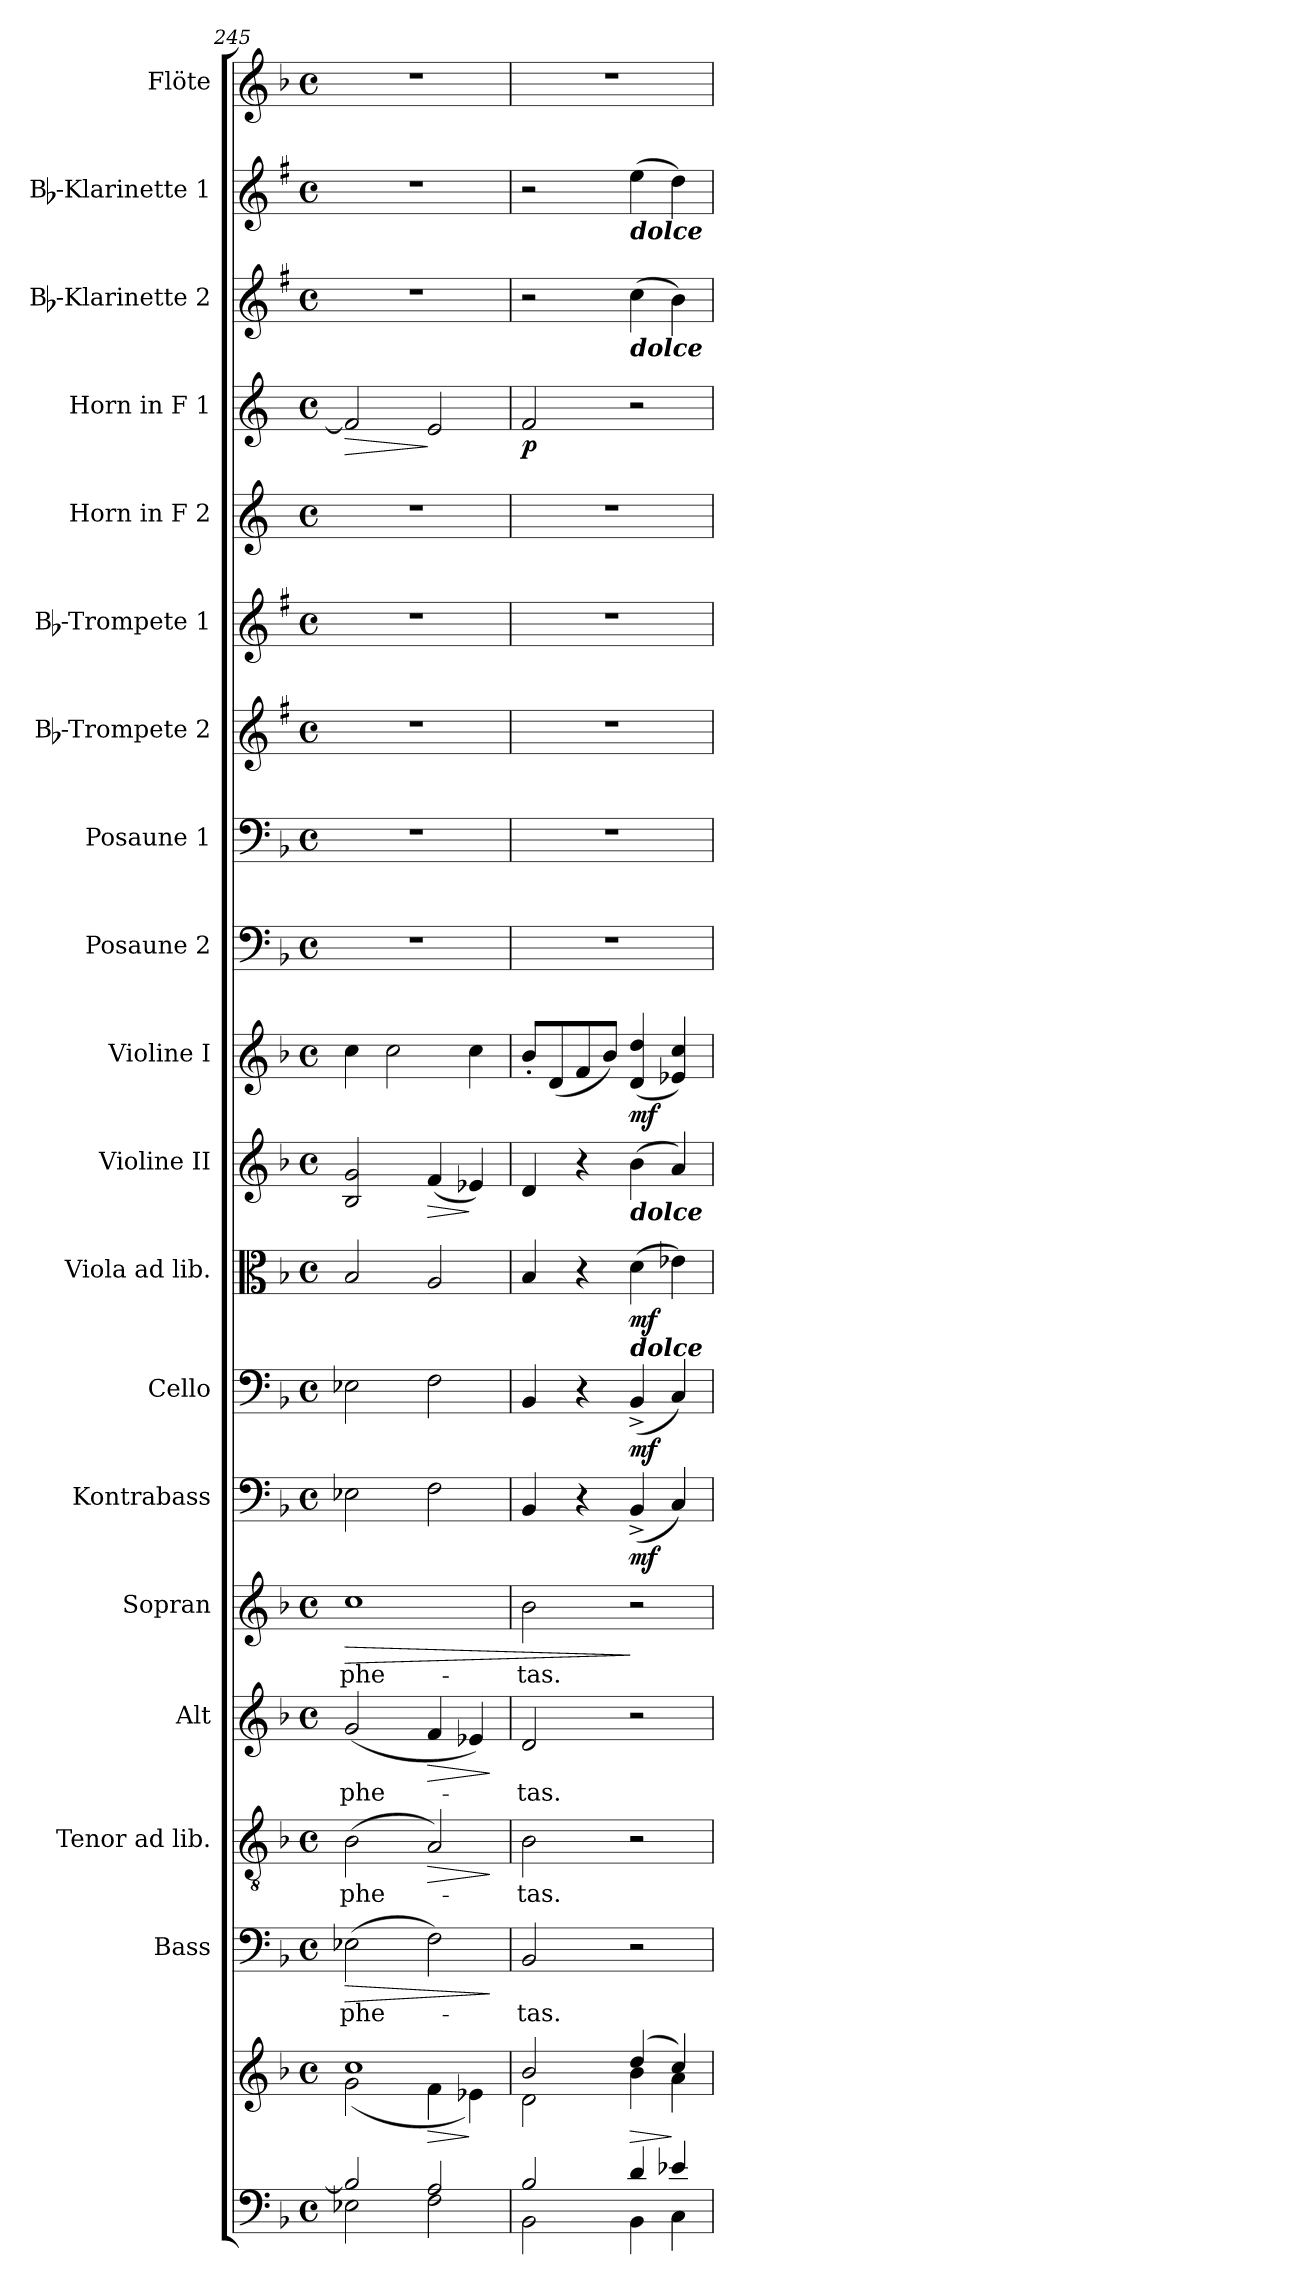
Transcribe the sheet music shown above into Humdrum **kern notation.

**kern	**kern	**dynam	**kern	**text	**dynam	**kern	**text	**dynam	**kern	**text	**dynam	**kern	**text	**dynam	**kern	**dynam	**kern	**dynam	**kern	**dynam	**kern	**dynam	**kern	**dynam	**kern	**kern	**kern	**kern	**kern	**kern	**dynam	**kern	**kern	**kern
*part19	*part19	*part19	*part18	*part18	*part18	*part17	*part17	*part17	*part16	*part16	*part16	*part15	*part15	*part15	*part14	*part14	*part13	*part13	*part12	*part12	*part11	*part11	*part10	*part10	*part9	*part8	*part7	*part6	*part5	*part4	*part4	*part3	*part2	*part1
*staff20	*staff19	*staff19/20	*staff18	*staff18	*staff18	*staff17	*staff17	*staff17	*staff16	*staff16	*staff16	*staff15	*staff15	*staff15	*staff14	*staff14	*staff13	*staff13	*staff12	*staff12	*staff11	*staff11	*staff10	*staff10	*staff9	*staff8	*staff7	*staff6	*staff5	*staff4	*staff4	*staff3	*staff2	*staff1
*	*	*	*I"Bass	*	*	*I"Tenor ad lib.	*	*	*I"Alt	*	*	*I"Sopran	*	*	*I"Kontrabass	*	*I"Cello	*	*I"Viola ad lib.	*	*I"Violine II	*	*I"Violine I	*	*I"Posaune 2	*I"Posaune 1	*I"Bb-Trompete 2	*I"Bb-Trompete 1	*I"Horn in F 2	*I"Horn in F 1	*	*I"Bb-Klarinette 2	*I"Bb-Klarinette 1	*I"Flöte
*	*	*	*I'B.	*	*	*I'T.	*	*	*I'A.	*	*	*I'S.	*	*	*I'Kb.	*	*	*	*I'Vla.	*	*I'Vl. II	*	*I'Vl. I	*	*I'Pos. 2	*I'Pos. 1	*I'Bb Trp. 2	*I'Bb Trp. 1	*	*	*	*I'Bb Kl. 2	*I'Bb Kl. 1	*I'Fl.
*clefF4	*clefG2	*	*clefF4	*	*	*clefGv2	*	*	*clefG2	*	*	*clefG2	*	*	*clefF4	*	*clefF4	*	*clefC3	*	*clefG2	*	*clefG2	*	*clefF4	*clefF4	*clefG2	*clefG2	*clefG2	*clefG2	*	*clefG2	*clefG2	*clefG2
*	*	*	*	*	*	*	*	*	*	*	*	*	*	*	*ITrd7c12	*	*	*	*	*	*	*	*	*	*	*	*ITrd1c2	*ITrd1c2	*ITrd4c7	*ITrd4c7	*	*ITrd1c2	*ITrd1c2	*
*k[b-]	*k[b-]	*	*k[b-]	*	*	*k[b-]	*	*	*k[b-]	*	*	*k[b-]	*	*	*k[b-]	*	*k[b-]	*	*k[b-]	*	*k[b-]	*	*k[b-]	*	*k[b-]	*k[b-]	*k[b-]	*k[b-]	*k[b-]	*k[b-]	*	*k[b-]	*k[b-]	*k[b-]
*F:	*F:	*	*F:	*	*	*F:	*	*	*F:	*	*	*F:	*	*	*F:	*	*F:	*	*F:	*	*F:	*	*F:	*	*F:	*F:	*F:	*F:	*F:	*F:	*	*F:	*F:	*F:
*M4/4	*M4/4	*	*M4/4	*	*	*M4/4	*	*	*M4/4	*	*	*M4/4	*	*	*M4/4	*	*M4/4	*	*M4/4	*	*M4/4	*	*M4/4	*	*M4/4	*M4/4	*M4/4	*M4/4	*M4/4	*M4/4	*	*M4/4	*M4/4	*M4/4
*met(c)	*met(c)	*	*met(c)	*	*	*met(c)	*	*	*met(c)	*	*	*met(c)	*	*	*met(c)	*	*met(c)	*	*met(c)	*	*met(c)	*	*met(c)	*	*met(c)	*met(c)	*met(c)	*met(c)	*met(c)	*met(c)	*	*met(c)	*met(c)	*met(c)
=245	=245	=245	=245	=245	=245	=245	=245	=245	=245	=245	=245	=245	=245	=245	=245	=245	=245	=245	=245	=245	=245	=245	=245	=245	=245	=245	=245	=245	=245	=245	=245	=245	=245	=245
*^	*^	*	*	*	*	*	*	*	*	*	*	*	*	*	*	*	*	*	*	*	*	*	*	*	*	*	*	*	*	*	*	*	*	*
!	!	!	!	!	!	!LO:LY:b	!LO:HP:b	!	!LO:LY:b	!	!	!LO:LY:b	!	!	!LO:LY:b	!LO:HP:b	!	!	!	!	!	!	!	!	!	!	!	!	!	!	!	!	!LO:HP:b	!	!	!
2B-/]	2E-X\	1cc	(<2g\	.	(>2E-X\	-phe-	>	(>2B-\	-phe-	.	(<2g/	-phe-	.	1cc	-phe-	>	2EE-X\	.	2E-X\	.	2B-/	.	2B-/ 2g/	.	4cc\	.	1r	1r	1r	1r	1r	2B-/]	>	1r	1r	1r
.	.	.	.	.	.	.	.	.	.	.	.	.	.	.	.	.	.	.	.	.	.	.	.	.	2cc\	.	.	.	.	.	.	.	.	.	.	.
!	!	!	!	!LO:HP:b	!	!	!	!	!	!LO:HP:b	!	!	!LO:HP:b	!	!	!	!	!	!	!	!	!	!	!LO:HP:b	!	!	!	!	!	!	!	!	!	!	!	!
2A/	2F\	.	4f\	>	2F\)	.	.	2A/)	.	>	4f/	.	>	.	.	.	2FF\	.	2F\	.	2A/	.	(<4f/	>	.	.	.	.	.	.	.	2A/	]	.	.	.
.	.	.	4e-X\)	]	.	.	.	.	.	.	4e-X/)	.	.	.	.	.	.	.	.	.	.	.	4e-X/)	]	4cc\	.	.	.	.	.	.	.	.	.	.	.
*v	*v	*	*	*	*	*	*	*	*	*	*	*	*	*	*	*	*	*	*	*	*	*	*	*	*	*	*	*	*	*	*	*	*	*	*	*
*	*v	*v	*	*	*	*	*	*	*	*	*	*	*	*	*	*	*	*	*	*	*	*	*	*	*	*	*	*	*	*	*	*	*	*	*
.	.	.	.	.	]	.	.	]	.	.	]	.	.	.	.	.	.	.	.	.	.	.	.	.	.	.	.	.	.	.	.	.	.	.
=246	=246	=246	=246	=246	=246	=246	=246	=246	=246	=246	=246	=246	=246	=246	=246	=246	=246	=246	=246	=246	=246	=246	=246	=246	=246	=246	=246	=246	=246	=246	=246	=246	=246	=246
*^	*^	*	*	*	*	*	*	*	*	*	*	*	*	*	*	*	*	*	*	*	*	*	*	*	*	*	*	*	*	*	*	*	*	*
!	!	!	!	!	!	!LO:LY:b	!	!	!LO:LY:b	!	!	!LO:LY:b	!	!	!LO:LY:b	!	!	!	!	!	!	!	!	!	!	!	!	!	!	!	!	!	!LO:DY:b	!	!	!
2B-/	2BB-\	2b-/	2d\	.	2BB-/	-tas.	.	2B-\	-tas.	.	2d/	-tas.	.	2b-\	-tas.	.	4BBB-/	.	4BB-/	.	4B-/	.	4d/	.	8b-'</L	.	1r	1r	1r	1r	1r	2B-/	p	2r	2r	1r
.	.	.	.	.	.	.	.	.	.	.	.	.	.	.	.	.	.	.	.	.	.	.	.	.	(<8d/	.	.	.	.	.	.	.	.	.	.	.
.	.	.	.	.	.	.	.	.	.	.	.	.	.	.	.	.	4r	.	4r	.	4r	.	4r	.	8f/	.	.	.	.	.	.	.	.	.	.	.
.	.	.	.	.	.	.	.	.	.	.	.	.	.	.	.	.	.	.	.	.	.	.	.	.	8b-/J)	.	.	.	.	.	.	.	.	.	.	.
!	!	!	!	!	!	!	!	!	!	!	!	!	!	!	!	!	!	!	!	!	!	!	!	!	!	!	!	!	!	!	!	!	!	!	!LO:TX:b:Bi:t=dolce	!
!	!	!	!	!	!	!	!	!	!	!	!	!	!	!	!	!	!	!	!	!	!	!	!	!	!	!	!	!	!	!	!	!	!	!LO:TX:b:Bi:t=dolce	!	!
!	!	!	!	!	!	!	!	!	!	!	!	!	!	!	!	!	!	!	!	!	!	!	!LO:TX:b:Bi:t=dolce	!	!	!	!	!	!	!	!	!	!	!	!	!
!	!	!	!	!	!	!	!	!	!	!	!	!	!	!	!	!	!	!	!	!	!LO:TX:b:Bi:t=dolce	!	!	!	!	!	!	!	!	!	!	!	!	!	!	!
!	!	!	!	!LO:HP:b	!	!	!	!	!	!	!	!	!	!	!	!	!	!LO:DY:b	!	!LO:DY:b	!	!LO:DY:b	!	!	!	!LO:DY:b	!	!	!	!	!	!	!	!	!	!
4d/	4BB-\	(4dd/	4b-\	>	2r	.	.	2r	.	.	2r	.	.	2r	.	]	(<4BBB-^>/	mf	(<4BB-^>/	mf	(>4d\	mf	(>4b-\	.	(<4d/ 4dd/	mf	.	.	.	.	.	2r	.	(>4b-\	(>4dd\	.
4e-X/	4C\	4cc/)	4a\	]	.	.	.	.	.	.	.	.	.	.	.	.	4CC/)	.	4C/)	.	4e-X\)	.	4a/)	.	4e-X/ 4cc/)	.	.	.	.	.	.	.	.	4a\)	4cc\)	.
*v	*v	*	*	*	*	*	*	*	*	*	*	*	*	*	*	*	*	*	*	*	*	*	*	*	*	*	*	*	*	*	*	*	*	*	*	*
*	*v	*v	*	*	*	*	*	*	*	*	*	*	*	*	*	*	*	*	*	*	*	*	*	*	*	*	*	*	*	*	*	*	*	*	*
=	=	=	=	=	=	=	=	=	=	=	=	=	=	=	=	=	=	=	=	=	=	=	=	=	=	=	=	=	=	=	=	=	=	=
*-	*-	*-	*-	*-	*-	*-	*-	*-	*-	*-	*-	*-	*-	*-	*-	*-	*-	*-	*-	*-	*-	*-	*-	*-	*-	*-	*-	*-	*-	*-	*-	*-	*-	*-
